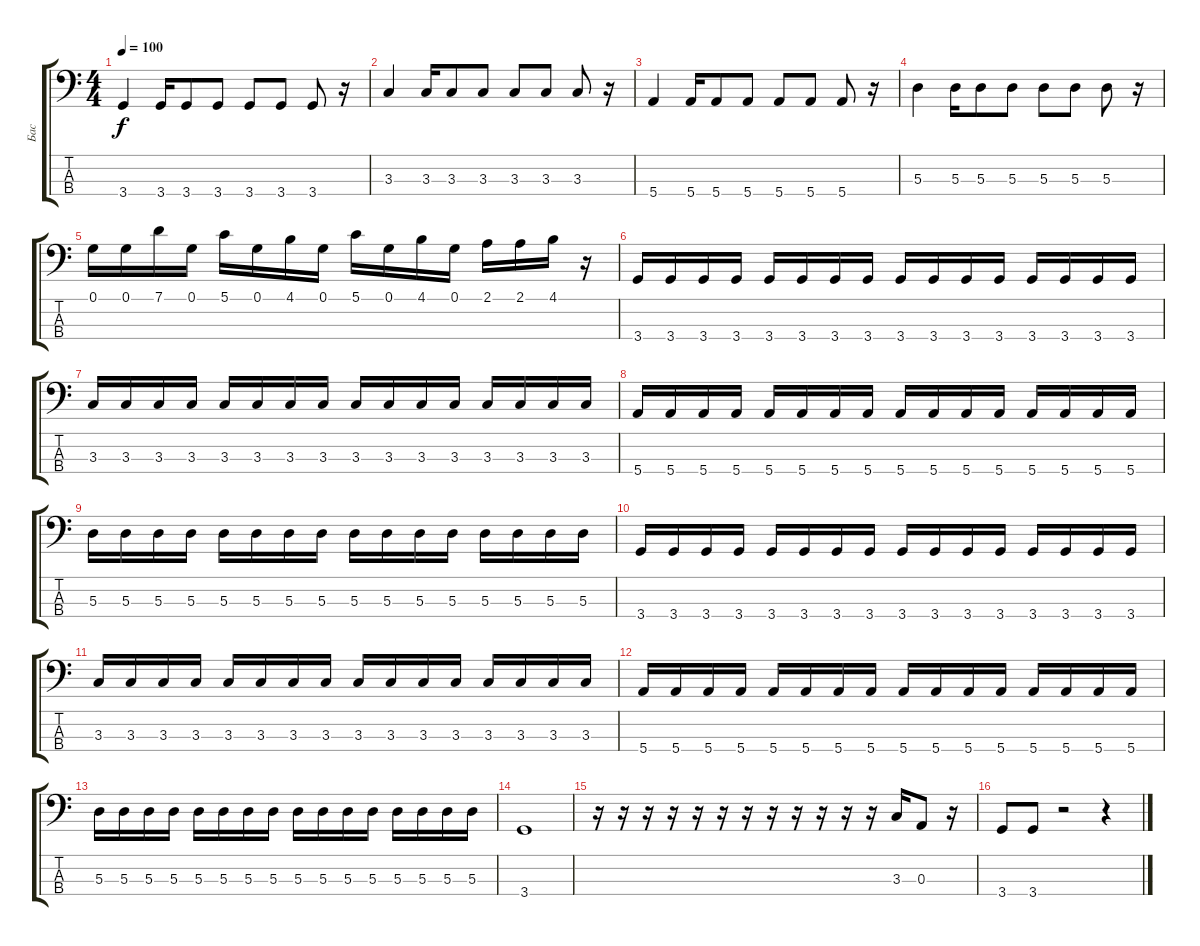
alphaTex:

\track ("Бас" "Бас") {instrument electricbasspick}
\staff {score tabs}
\tuning (G2 D2 A1 E1) {hide}
\ts (4 4)
\tempo 100
\clef f4
\ks c
3.4.4{dy f} 3.4.16 3.4.8 3.4.8 3.4.8 3.4.8 3.4.8 r.16 |
3.3.4 3.3.16 3.3.8 3.3.8 3.3.8 3.3.8 3.3.8 r.16 |
5.4.4 5.4.16 5.4.8 5.4.8 5.4.8 5.4.8 5.4.8 r.16 |
5.3.4 5.3.16 5.3.8 5.3.8 5.3.8 5.3.8 5.3.8 r.16 |
0.1.16 0.1.16 7.1.16 0.1.16 5.1.16 0.1.16 4.1.16 0.1.16 5.1.16 0.1.16 4.1.16 0.1.16 2.1.16 2.1.16 4.1.16 r.16 |
3.4.16 3.4.16 3.4.16 3.4.16 3.4.16 3.4.16 3.4.16 3.4.16 3.4.16 3.4.16 3.4.16 3.4.16 3.4.16 3.4.16 3.4.16 3.4.16 |
3.3.16 3.3.16 3.3.16 3.3.16 3.3.16 3.3.16 3.3.16 3.3.16 3.3.16 3.3.16 3.3.16 3.3.16 3.3.16 3.3.16 3.3.16 3.3.16 |
5.4.16 5.4.16 5.4.16 5.4.16 5.4.16 5.4.16 5.4.16 5.4.16 5.4.16 5.4.16 5.4.16 5.4.16 5.4.16 5.4.16 5.4.16 5.4.16 |
5.3.16 5.3.16 5.3.16 5.3.16 5.3.16 5.3.16 5.3.16 5.3.16 5.3.16 5.3.16 5.3.16 5.3.16 5.3.16 5.3.16 5.3.16 5.3.16 |
3.4.16 3.4.16 3.4.16 3.4.16 3.4.16 3.4.16 3.4.16 3.4.16 3.4.16 3.4.16 3.4.16 3.4.16 3.4.16 3.4.16 3.4.16 3.4.16 |
3.3.16 3.3.16 3.3.16 3.3.16 3.3.16 3.3.16 3.3.16 3.3.16 3.3.16 3.3.16 3.3.16 3.3.16 3.3.16 3.3.16 3.3.16 3.3.16 |
5.4.16 5.4.16 5.4.16 5.4.16 5.4.16 5.4.16 5.4.16 5.4.16 5.4.16 5.4.16 5.4.16 5.4.16 5.4.16 5.4.16 5.4.16 5.4.16 |
5.3.16 5.3.16 5.3.16 5.3.16 5.3.16 5.3.16 5.3.16 5.3.16 5.3.16 5.3.16 5.3.16 5.3.16 5.3.16 5.3.16 5.3.16 5.3.16 |
3.4.1 |
r.16 r.16 r.16 r.16 r.16 r.16 r.16 r.16 r.16 r.16 r.16 r.16 3.3.16 0.3.8 r.16 |
3.4.8 3.4.8 r.2 r.4
